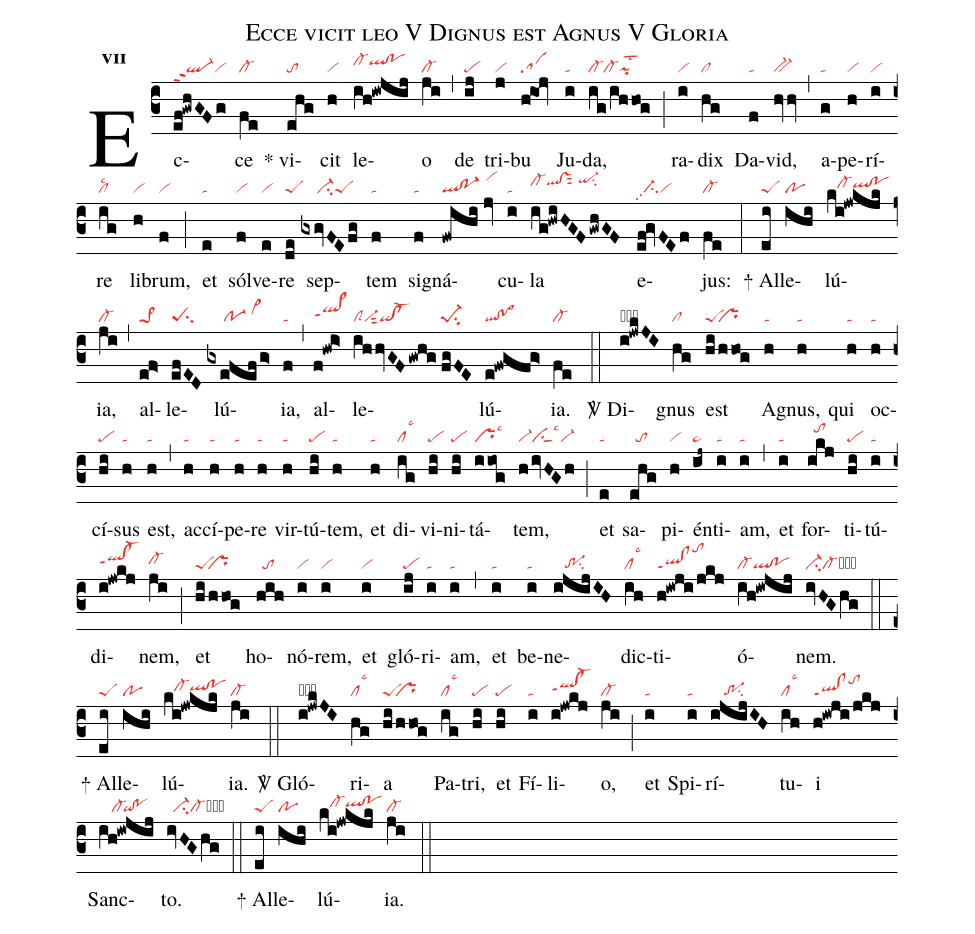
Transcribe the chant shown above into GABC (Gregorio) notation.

name:Ecce vicit leo V Dignus est Agnus V Gloria;
office-part:re;
mode:7;
nabc-lines:1;
%%
initial-style: 1;
name: Ecce vicit leo;
mode: 7;
office-part: Responsorium;
annotation: Resp.;
annotation: vii;
nabc-lines:1;
%%
(c3) Ec(ef!gwhGFg|ql-ppt2vi)ce(fe|cl-) <sp>*</sp> vi(ehg|to)cit(h|vi) le(ih!iwjij|cl-hiqlhi!pohi)o(ji|cl-) (,) de(ij|pe) tri(j|vi)bu(h@ioj|sa) Ju(i|ta)da,(ig/ihhog|cl-cl-pilst2) (;) ra(i|vi)dix(hg|cl) Da(f|ta)vid,(hvhv|bv-) (,) a(g|ta)pe(h|vi)rí(i|vi)re(ig|cllsc2) li(h|vi)brum,(f|vi) (;) et(e|ta) sól(f|vi)ve(e|vi)re(de|peS) sep(gxgvFEfg|/////ci-peS)tem(f|ta) sig(f|ta)ná(fwihi//jv|ql!po-1/vihk)cu(i|ta)la(ig!hwiHGF/gwhGF|cl-hiqlhi!vshisut2/qi-hjsu2) e(ef@gvFEf|//ci-pp2vi)jus:(fe|cl-) (:)

<sp>+</sp> Al(ei|peS)le(ihi|po)lú(ki!jwkjk|///cl-hhqlhh!pohh){ia},(ji|cl-) (,) al(ef>|pe>1)le(efED|peSsu2)lú(gxefef/g>|/////po-1/vi>hi){ia},(f|ta) (,) al(f!hwi>|ql>hhppt1)le(ih/hvGF/gwhg//|clSvi-sut2qi!cl-|fgFE|pe-1su2)lú(e!fwgfg>|ql!po>){ia}. (fe|cl-) (::)

<sp>V/</sp> Di(i!jwkJI|obql-hjppt1su2)gnus(hg|cl) est(hi/hhog|peS``pr) Ag(h|ta)nus,(h|ta) qui(h|ta) oc(h|ta)cí(hi|pe)sus(h|ta) est,(h|ta) (,) ac(h|ta)cí(h|ta)pe(h|ta)re(h|ta) vir(h|ta)tú(hi|pe)tem,(h|ta) et(h|ta) di(ig|cllsc3)vi(hi|pe)ni(hi|pe)tá(iiog|prlsc3)tem,(h/ivHGh|vi-ciSlsc3vi-) (;) et(e|ta) sa(ehg|//to)pi(h|vi)én(ij~|ta>)ti(i|ta)am,(i|ta) (,) et(i|ta) for(ikj|//tohj)ti(hi|pe)tú(i|ta)di(i!jwkj|qlhh!cl-hhppt1)nem,(ji|cl-hh) (;) et(hi/hhog|peS``pr) ho(hih|//to)nó(i|vi)rem,(i|vi) et(i|vi) gló(ij|pe)ri(i|ta)am,(i|ta) (,) et(i|ta) be(i|ta)ne(ijijIH|///tr-1su2)dic(ih|cllsc3)ti(h!iwji/jkj|ql!clppt1tohm)ó(ih!iwjij|cl-ql!po)nem.(ivHGhg|ci-cl-cb) (::)

<sp>+</sp> Al(ei|peS)le(ihi|po)lú(ki!jwkjk|///cl-hhqlhh!pohh){ia}.(ji|cl-) (::)

<sp>V/</sp> Gló(i!jwkJI|obql-hjppt1su2)ri(hg|cllsc3)a(hi/hhog|peS``pr) Pa(ig|cllsc3)tri,(hi|pe) et(hi|pe) Fí(i|ta)li(i!jwkj|qlhh!cl-hhppt1)o,(ji|cl-) (;) et(i|ta) Spi(i|ta)rí(ijijIH|////tr-1su2)tu(ih|cllsc3)i(h!iwji/jkj|ql!clppt1tohk) Sanc(ih!iwjij|////cl-`qi!po)to.(ivHGhg|//ci-cl-cb) (::)

<sp>+</sp> Al(ei|peS)le(ihi|po)lú(ki!jwkjk|///cl-hhqlhh!pohh){ia}.(ji|cl-) (::)
